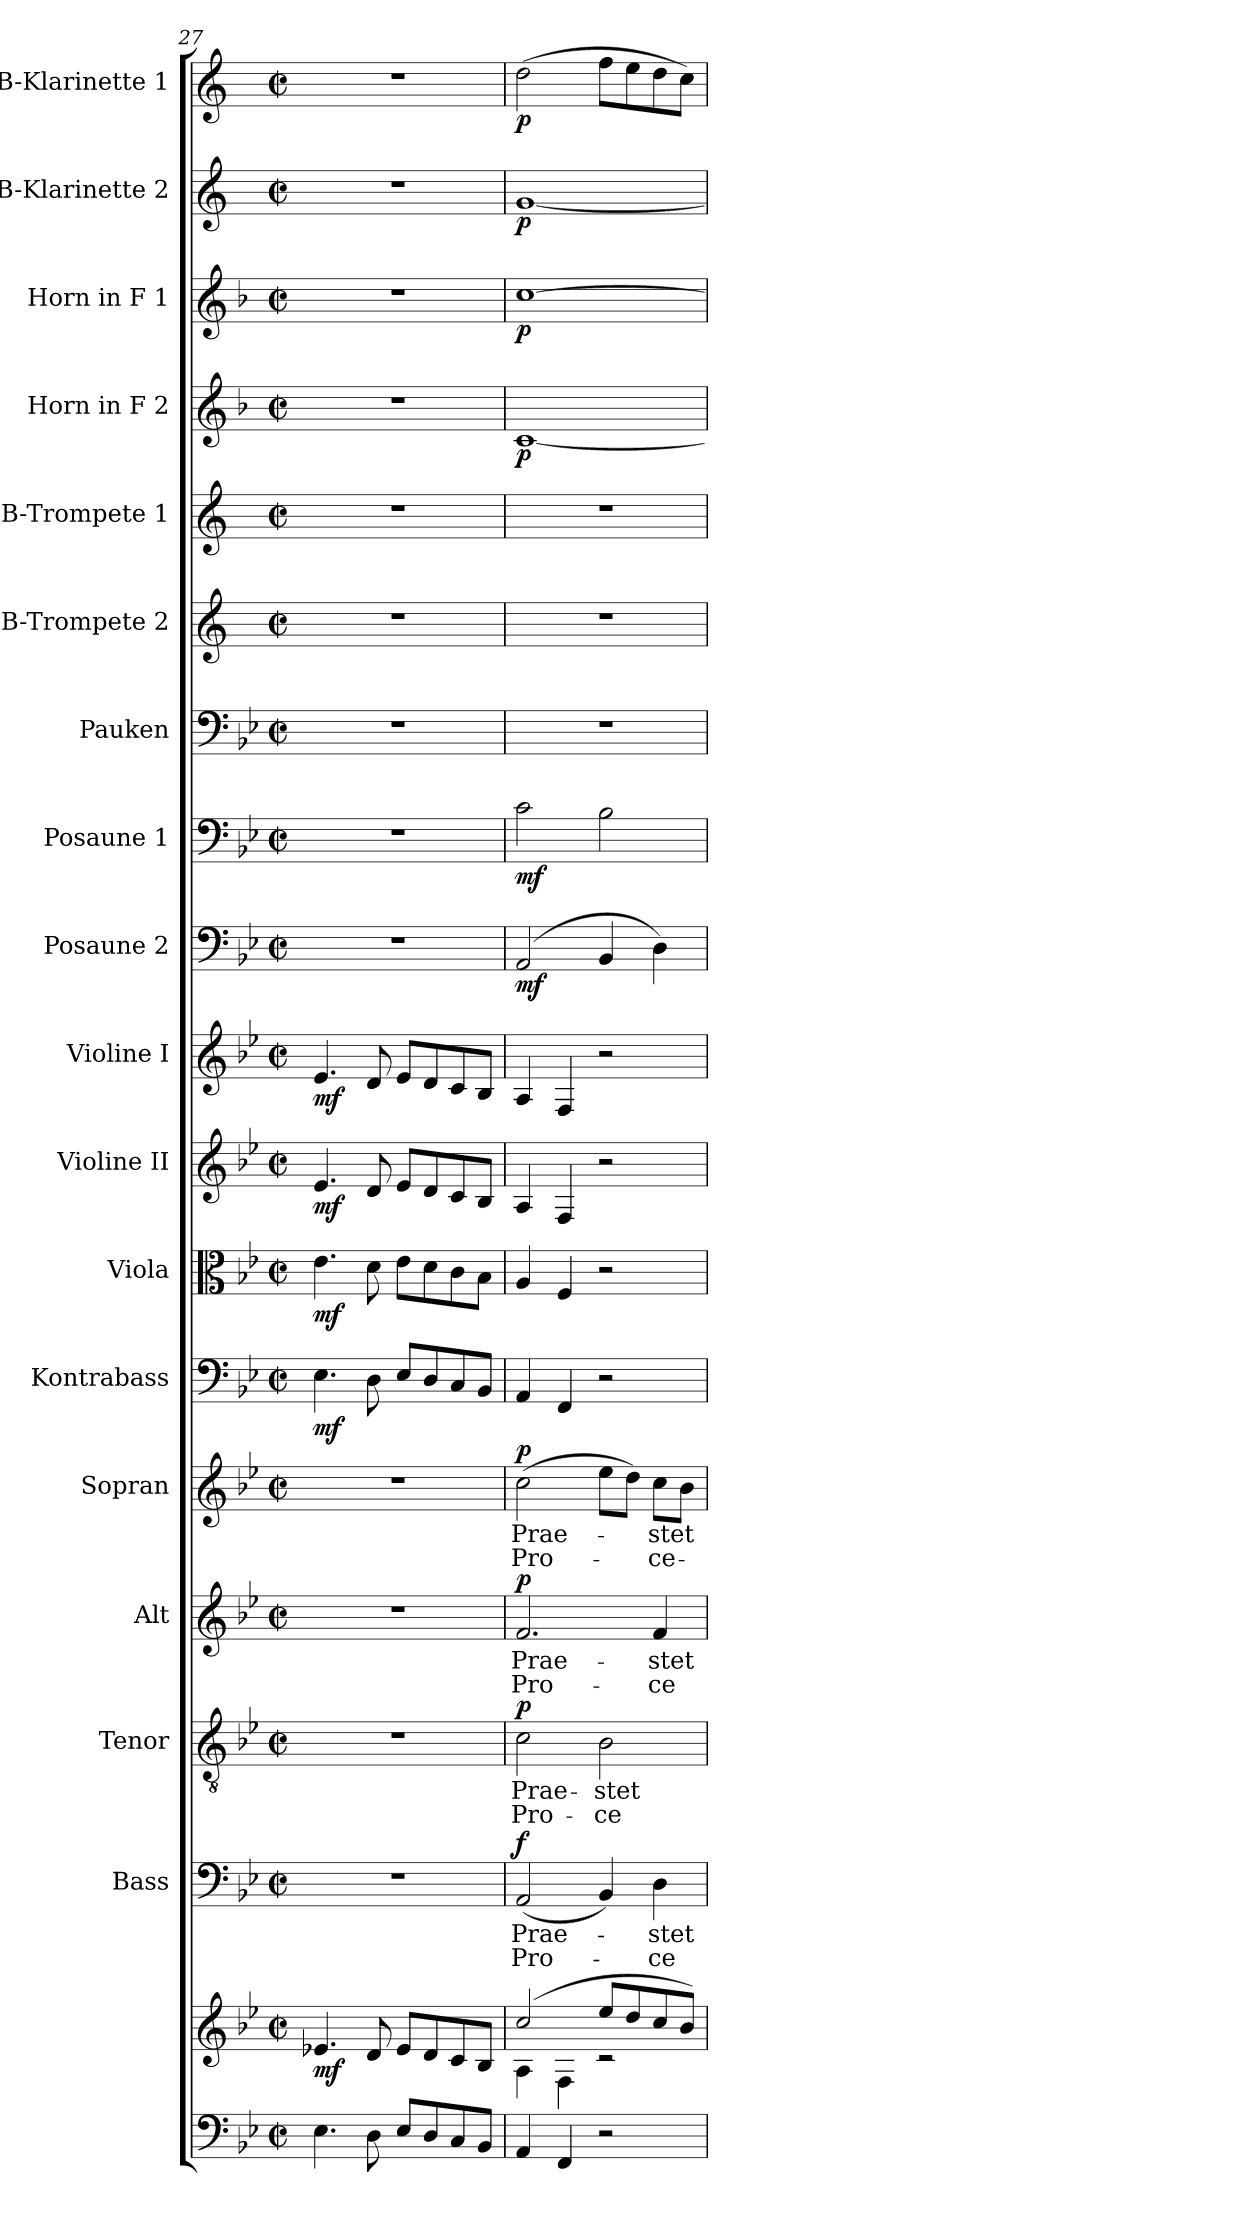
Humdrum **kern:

**kern	**kern	**dynam	**kern	**text	**text	**dynam	**kern	**text	**text	**dynam	**kern	**text	**text	**dynam	**kern	**text	**text	**dynam	**kern	**dynam	**kern	**dynam	**kern	**dynam	**kern	**dynam	**kern	**dynam	**kern	**dynam	**kern	**kern	**kern	**kern	**dynam	**kern	**dynam	**kern	**dynam	**kern	**dynam
*part18	*part18	*part18	*part17	*part17	*part17	*part17	*part16	*part16	*part16	*part16	*part15	*part15	*part15	*part15	*part14	*part14	*part14	*part14	*part13	*part13	*part12	*part12	*part11	*part11	*part10	*part10	*part9	*part9	*part8	*part8	*part7	*part6	*part5	*part4	*part4	*part3	*part3	*part2	*part2	*part1	*part1
*staff19	*staff18	*staff18/19	*staff17	*staff17	*staff17	*staff17	*staff16	*staff16	*staff16	*staff16	*staff15	*staff15	*staff15	*staff15	*staff14	*staff14	*staff14	*staff14	*staff13	*staff13	*staff12	*staff12	*staff11	*staff11	*staff10	*staff10	*staff9	*staff9	*staff8	*staff8	*staff7	*staff6	*staff5	*staff4	*staff4	*staff3	*staff3	*staff2	*staff2	*staff1	*staff1
*	*	*	*I"Bass	*	*	*	*I"Tenor	*	*	*	*I"Alt	*	*	*	*I"Sopran	*	*	*	*I"Kontrabass	*	*I"Viola	*	*I"Violine II	*	*I"Violine I	*	*I"Posaune 2	*	*I"Posaune 1	*	*I"Pauken	*I"B-Trompete 2	*I"B-Trompete 1	*I"Horn in F 2	*	*I"Horn in F 1	*	*I"B-Klarinette 2	*	*I"B-Klarinette 1	*
*	*	*	*I'B.	*	*	*	*I'T.	*	*	*	*I'A.	*	*	*	*I'S.	*	*	*	*I'Kb.	*	*I'Vla.	*	*I'Vl. II	*	*I'Vl. I	*	*I'Pos. 2	*	*I'Pos. 1	*	*I'Pk.	*I'B Trp. 2	*I'B Trp. 1	*	*	*	*	*I'Kl. 2	*	*I'Kl. 1	*
*clefF4	*clefG2	*	*clefF4	*	*	*	*clefGv2	*	*	*	*clefG2	*	*	*	*clefG2	*	*	*	*clefF4	*	*clefC3	*	*clefG2	*	*clefG2	*	*clefF4	*	*clefF4	*	*clefF4	*clefG2	*clefG2	*clefG2	*	*clefG2	*	*clefG2	*	*clefG2	*
*	*	*	*	*	*	*	*	*	*	*	*	*	*	*	*	*	*	*	*ITrd7c12	*	*	*	*	*	*	*	*	*	*	*	*	*ITrd1c2	*ITrd1c2	*ITrd4c7	*	*ITrd4c7	*	*ITrd1c2	*	*ITrd1c2	*
*k[b-e-]	*k[b-e-]	*	*k[b-e-]	*	*	*	*k[b-e-]	*	*	*	*k[b-e-]	*	*	*	*k[b-e-]	*	*	*	*k[b-e-]	*	*k[b-e-]	*	*k[b-e-]	*	*k[b-e-]	*	*k[b-e-]	*	*k[b-e-]	*	*k[b-e-]	*k[b-e-]	*k[b-e-]	*k[b-e-]	*	*k[b-e-]	*	*k[b-e-]	*	*k[b-e-]	*
*B-:	*B-:	*	*B-:	*	*	*	*B-:	*	*	*	*B-:	*	*	*	*B-:	*	*	*	*B-:	*	*B-:	*	*B-:	*	*B-:	*	*B-:	*	*B-:	*	*B-:	*B-:	*B-:	*B-:	*	*B-:	*	*B-:	*	*B-:	*
*M2/2	*M2/2	*	*M2/2	*	*	*	*M2/2	*	*	*	*M2/2	*	*	*	*M2/2	*	*	*	*M2/2	*	*M2/2	*	*M2/2	*	*M2/2	*	*M2/2	*	*M2/2	*	*M2/2	*M2/2	*M2/2	*M2/2	*	*M2/2	*	*M2/2	*	*M2/2	*
*met(c|)	*met(c|)	*	*met(c|)	*	*	*	*met(c|)	*	*	*	*met(c|)	*	*	*	*met(c|)	*	*	*	*met(c|)	*	*met(c|)	*	*met(c|)	*	*met(c|)	*	*met(c|)	*	*met(c|)	*	*met(c|)	*met(c|)	*met(c|)	*met(c|)	*	*met(c|)	*	*met(c|)	*	*met(c|)	*
=27	=27	=27	=27	=27	=27	=27	=27	=27	=27	=27	=27	=27	=27	=27	=27	=27	=27	=27	=27	=27	=27	=27	=27	=27	=27	=27	=27	=27	=27	=27	=27	=27	=27	=27	=27	=27	=27	=27	=27	=27	=27
!	!	!LO:DY:b	!	!	!	!	!	!	!	!	!	!	!	!	!	!	!	!	!	!LO:DY:b	!	!LO:DY:b	!	!LO:DY:b	!	!LO:DY:b	!	!	!	!	!	!	!	!	!	!	!	!	!	!	!
4.E-\	4.e-X/	mf	1r	.	.	.	1r	.	.	.	1r	.	.	.	1r	.	.	.	4.EE-\	mf	4.e-\	mf	4.e-/	mf	4.e-/	mf	1r	.	1r	.	1r	1r	1r	1r	.	1r	.	1r	.	1r	.
8D\	8d/	.	.	.	.	.	.	.	.	.	.	.	.	.	.	.	.	.	8DD\	.	8d\	.	8d/	.	8d/	.	.	.	.	.	.	.	.	.	.	.	.	.	.	.	.
8E-/L	8e-/L	.	.	.	.	.	.	.	.	.	.	.	.	.	.	.	.	.	8EE-/L	.	8e-\L	.	8e-/L	.	8e-/L	.	.	.	.	.	.	.	.	.	.	.	.	.	.	.	.
8D/	8d/	.	.	.	.	.	.	.	.	.	.	.	.	.	.	.	.	.	8DD/	.	8d\	.	8d/	.	8d/	.	.	.	.	.	.	.	.	.	.	.	.	.	.	.	.
8C/	8c/	.	.	.	.	.	.	.	.	.	.	.	.	.	.	.	.	.	8CC/	.	8c\	.	8c/	.	8c/	.	.	.	.	.	.	.	.	.	.	.	.	.	.	.	.
8BB-/J	8B-/J	.	.	.	.	.	.	.	.	.	.	.	.	.	.	.	.	.	8BBB-/J	.	8B-\J	.	8B-/J	.	8B-/J	.	.	.	.	.	.	.	.	.	.	.	.	.	.	.	.
=28	=28	=28	=28	=28	=28	=28	=28	=28	=28	=28	=28	=28	=28	=28	=28	=28	=28	=28	=28	=28	=28	=28	=28	=28	=28	=28	=28	=28	=28	=28	=28	=28	=28	=28	=28	=28	=28	=28	=28	=28	=28
*	*^	*	*	*	*	*	*	*	*	*	*	*	*	*	*	*	*	*	*	*	*	*	*	*	*	*	*	*	*	*	*	*	*	*	*	*	*	*	*	*	*
!	!	!	!	!	!LO:LY:b	!LO:LY:b	!LO:DY:a	!	!LO:LY:b	!LO:LY:b	!LO:DY:a	!	!LO:LY:b	!LO:LY:b	!LO:DY:a	!	!LO:LY:b	!LO:LY:b	!LO:DY:a	!	!	!	!	!	!	!	!	!	!LO:DY:b	!	!LO:DY:b	!	!	!	!	!LO:DY:b	!	!LO:DY:b	!	!LO:DY:b	!	!LO:DY:b
4AA/	(2cc/	4A\	.	(<2AA/	Prae-	Pro-	f	2c\	Prae-	Pro-	p	2.f/	Prae-	Pro-	p	(>2cc\	Prae-	Pro-	p	4AAA/	.	4A/	.	4A/	.	4A/	.	(2AA/	mf	2c\	mf	1r	1r	1r	[1F	p	[1f	p	[1f	p	(>2cc\	p
4FF/	.	4F\	.	.	.	.	.	.	.	.	.	.	.	.	.	.	.	.	.	4FFF/	.	4F/	.	4F/	.	4F/	.	.	.	.	.	.	.	.	.	.	.	.	.	.	.	.
!	!	!	!	!	!	!	!	!	!LO:LY:b	!LO:LY:b	!	!	!	!	!	!	!	!	!	!	!	!	!	!	!	!	!	!	!	!	!	!	!	!	!	!	!	!	!	!	!	!
2r	8ee-/L	2rc	.	4BB-/)	.	.	.	2B-\	-stet	-ce-	.	.	.	.	.	8ee-\L	.	.	.	2r	.	2r	.	2r	.	2r	.	4BB-/	.	2B-\	.	.	.	.	.	.	.	.	.	.	8ee-\L	.
.	8dd/	.	.	.	.	.	.	.	.	.	.	.	.	.	.	8dd\J)	.	.	.	.	.	.	.	.	.	.	.	.	.	.	.	.	.	.	.	.	.	.	.	.	8dd\	.
!	!	!	!	!	!LO:LY:b	!LO:LY:b	!	!	!	!	!	!	!LO:LY:b	!LO:LY:b	!	!	!LO:LY:b	!LO:LY:b	!	!	!	!	!	!	!	!	!	!	!	!	!	!	!	!	!	!	!	!	!	!	!	!
.	8cc/	.	.	4D\	-stet	-ce-	.	.	.	.	.	4f/	-stet	-ce-	.	8cc\L	-stet	-ce-	.	.	.	.	.	.	.	.	.	4D\)	.	.	.	.	.	.	.	.	.	.	.	.	8cc\	.
.	8b-/J)	.	.	.	.	.	.	.	.	.	.	.	.	.	.	8b-\J	.	.	.	.	.	.	.	.	.	.	.	.	.	.	.	.	.	.	.	.	.	.	.	.	8b-\J)	.
*	*v	*v	*	*	*	*	*	*	*	*	*	*	*	*	*	*	*	*	*	*	*	*	*	*	*	*	*	*	*	*	*	*	*	*	*	*	*	*	*	*	*	*
=	=	=	=	=	=	=	=	=	=	=	=	=	=	=	=	=	=	=	=	=	=	=	=	=	=	=	=	=	=	=	=	=	=	=	=	=	=	=	=	=	=
*-	*-	*-	*-	*-	*-	*-	*-	*-	*-	*-	*-	*-	*-	*-	*-	*-	*-	*-	*-	*-	*-	*-	*-	*-	*-	*-	*-	*-	*-	*-	*-	*-	*-	*-	*-	*-	*-	*-	*-	*-	*-
